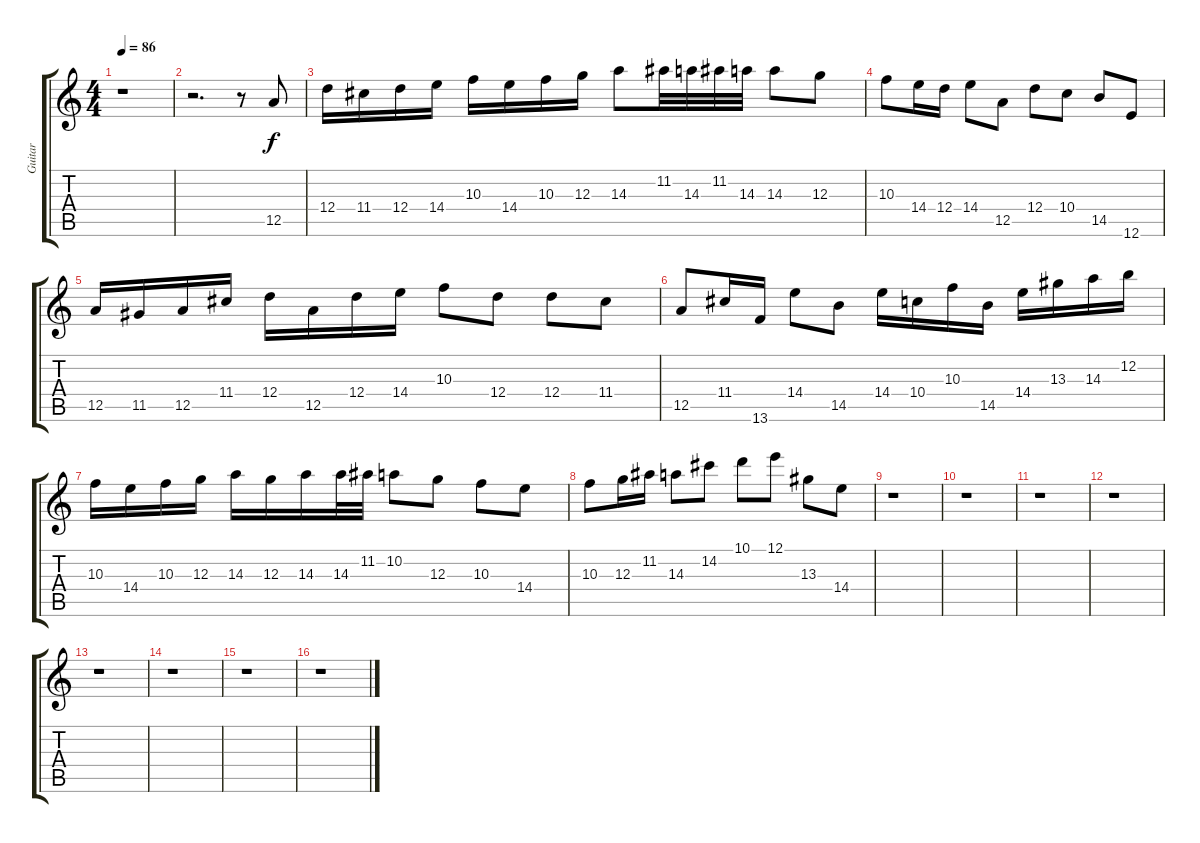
\track ("Guitar" "Guitar") {instrument electricguitarjazz}
\staff {score tabs}
\tuning (E4 B3 G3 D3 A2 E2) {hide}
\ts (4 4)
\tempo 86
\clef g2
\ks c
r.1{dy f} |
r.2{d} r.8 12.5.8 |
12.4.16 11.4.16 12.4.16 14.4.16 10.3.16 14.4.16 10.3.16 12.3.16 14.3.8 11.2.32 14.3.32 11.2.32 14.3.32 14.3.8 12.3.8 |
10.3.8 14.4.16 12.4.16 14.4.8 12.5.8 12.4.8 10.4.8 14.5.8 12.6.8 |
12.5.16 11.5.16 12.5.16 11.4.16 12.4.16 12.5.16 12.4.16 14.4.16 10.3.8 12.4.8 12.4.8 11.4.8 |
12.5.8 11.4.16 13.6.16 14.4.8 14.5.8 14.4.16 10.4.16 10.3.16 14.5.16 14.4.16 13.3.16 14.3.16 12.2.16 |
10.3.16 14.4.16 10.3.16 12.3.16 14.3.16 12.3.16 14.3.16 14.3.32 11.2.32 10.2.8 12.3.8 10.3.8 14.4.8 |
10.3.8 12.3.16 11.2.16 14.3.8 14.2.8 10.1.8 12.1.8 13.3.8 14.4.8 |
r.1 |
r.1 |
r.1 |
r.1 |
r.1 |
r.1 |
r.1 |
r.1
